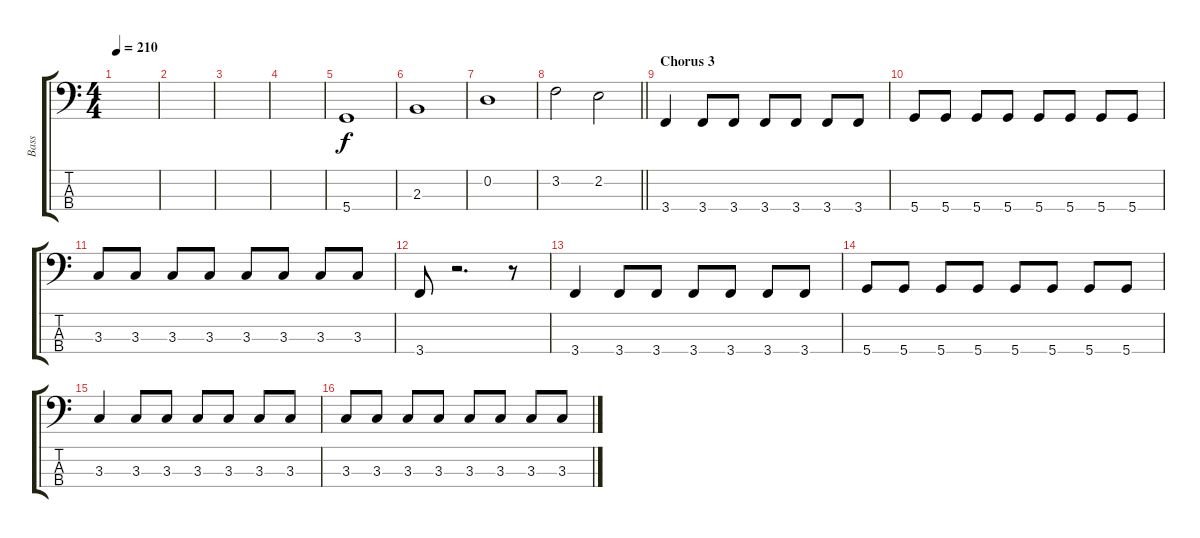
\track ("Bass" "Bass") {instrument electricbassfinger}
\staff {score tabs}
\tuning (G2 D2 A1 D1) {hide}
\ts (4 4)
\tempo 210
\clef f4
\ks c
|
|
|
|
5.4.1 |
2.3.1 |
0.2.1 |
\barLineRight lightlight
3.2.2 2.2.2 |
\section ("" "Chorus 3")
3.4.4 3.4.8 3.4.8 3.4.8 3.4.8 3.4.8 3.4.8 |
5.4.8 5.4.8 5.4.8 5.4.8 5.4.8 5.4.8 5.4.8 5.4.8 |
3.3.8 3.3.8 3.3.8 3.3.8 3.3.8 3.3.8 3.3.8 3.3.8 |
3.4.8 r.2{d} r.8 |
3.4.4 3.4.8 3.4.8 3.4.8 3.4.8 3.4.8 3.4.8 |
5.4.8 5.4.8 5.4.8 5.4.8 5.4.8 5.4.8 5.4.8 5.4.8 |
3.3.4 3.3.8 3.3.8 3.3.8 3.3.8 3.3.8 3.3.8 |
3.3.8 3.3.8 3.3.8 3.3.8 3.3.8 3.3.8 3.3.8 3.3.8
